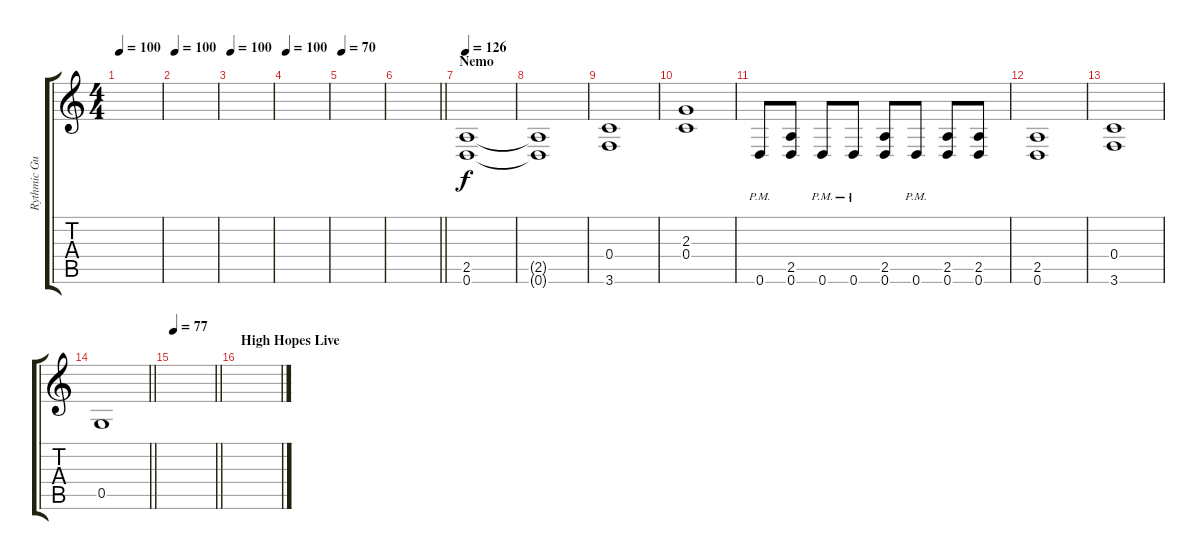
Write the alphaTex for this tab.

\track ("Rythmic Guitar : Open D" "Rythmic Gu") {instrument distortionguitar}
\staff {score tabs}
\tuning (D4 A3 F3 C3 G2 D2) {hide}
\ts (4 4)
\tempo 100
\clef g2
\ks c
|
\tempo 100
|
\tempo 100
|
\tempo 100
|
\tempo 70
|
\barLineRight lightlight
|
\section ("" "Nemo")
\tempo 126
(2.5 0.6).1 |
(2.5{t} 0.6{t}).1 |
(0.4 3.6).1 |
(2.3 0.4).1 |
0.6{pm}.8 (2.5 0.6).8 0.6{pm}.8 0.6{pm}.8 (2.5 0.6).8 0.6{pm}.8 (2.5 0.6).8 (2.5 0.6).8 |
(2.5 0.6).1 |
(0.4 3.6).1 |
\barLineRight lightlight
0.5.1 |
\tempo 77
\barLineRight lightlight
|
\section ("" "High Hopes Live")
